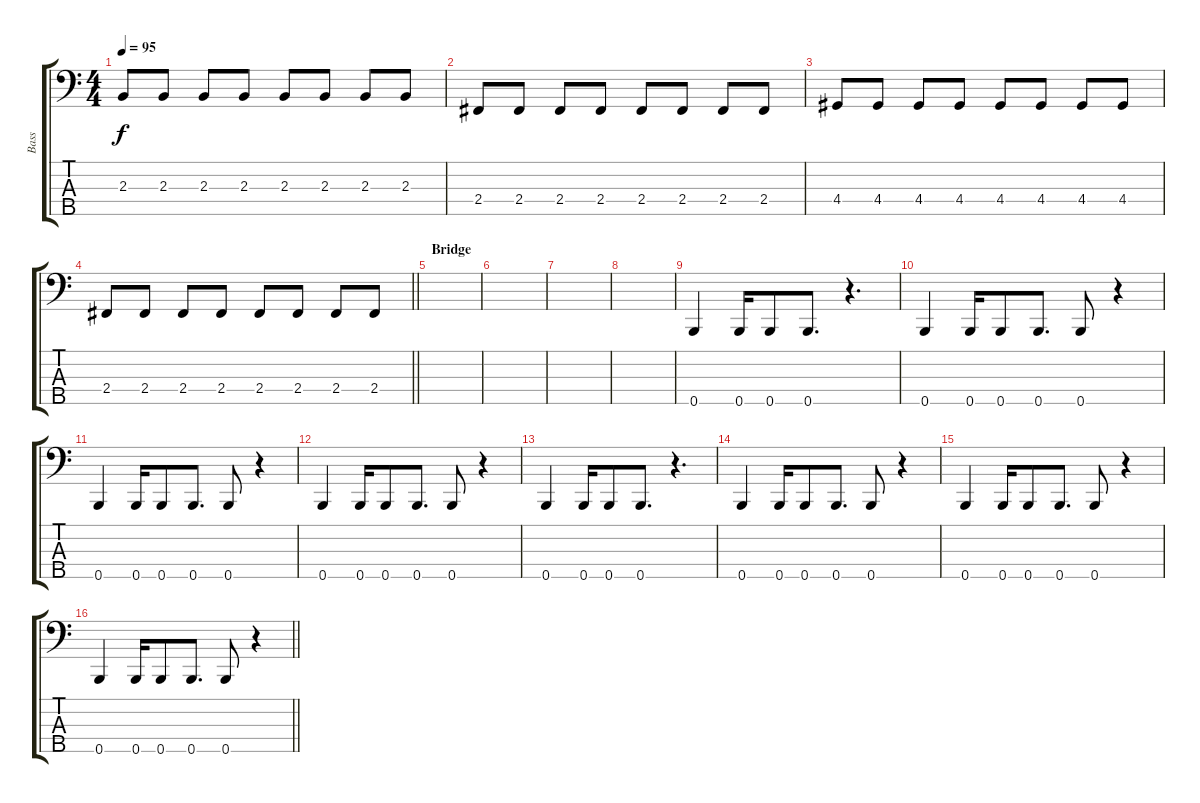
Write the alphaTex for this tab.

\track ("Bass" "Bass") {instrument electricbassfinger}
\staff {score tabs}
\tuning (G2 D2 A1 E1 B0) {hide}
\ts (4 4)
\tempo 95
\clef f4
\ks c
2.3.8{dy f} 2.3.8 2.3.8 2.3.8 2.3.8 2.3.8 2.3.8 2.3.8 |
2.4.8 2.4.8 2.4.8 2.4.8 2.4.8 2.4.8 2.4.8 2.4.8 |
4.4.8 4.4.8 4.4.8 4.4.8 4.4.8 4.4.8 4.4.8 4.4.8 |
\barLineRight lightlight
2.4.8 2.4.8 2.4.8 2.4.8 2.4.8 2.4.8 2.4.8 2.4.8 |
\section ("" "Bridge")
|
|
|
|
0.5.4 0.5.16 0.5.8 0.5.8{d} r.4{d} |
0.5.4 0.5.16 0.5.8 0.5.8{d} 0.5.8 r.4 |
0.5.4 0.5.16 0.5.8 0.5.8{d} 0.5.8 r.4 |
0.5.4 0.5.16 0.5.8 0.5.8{d} 0.5.8 r.4 |
0.5.4 0.5.16 0.5.8 0.5.8{d} r.4{d} |
0.5.4 0.5.16 0.5.8 0.5.8{d} 0.5.8 r.4 |
0.5.4 0.5.16 0.5.8 0.5.8{d} 0.5.8 r.4 |
\barLineRight lightlight
0.5.4 0.5.16 0.5.8 0.5.8{d} 0.5.8 r.4
